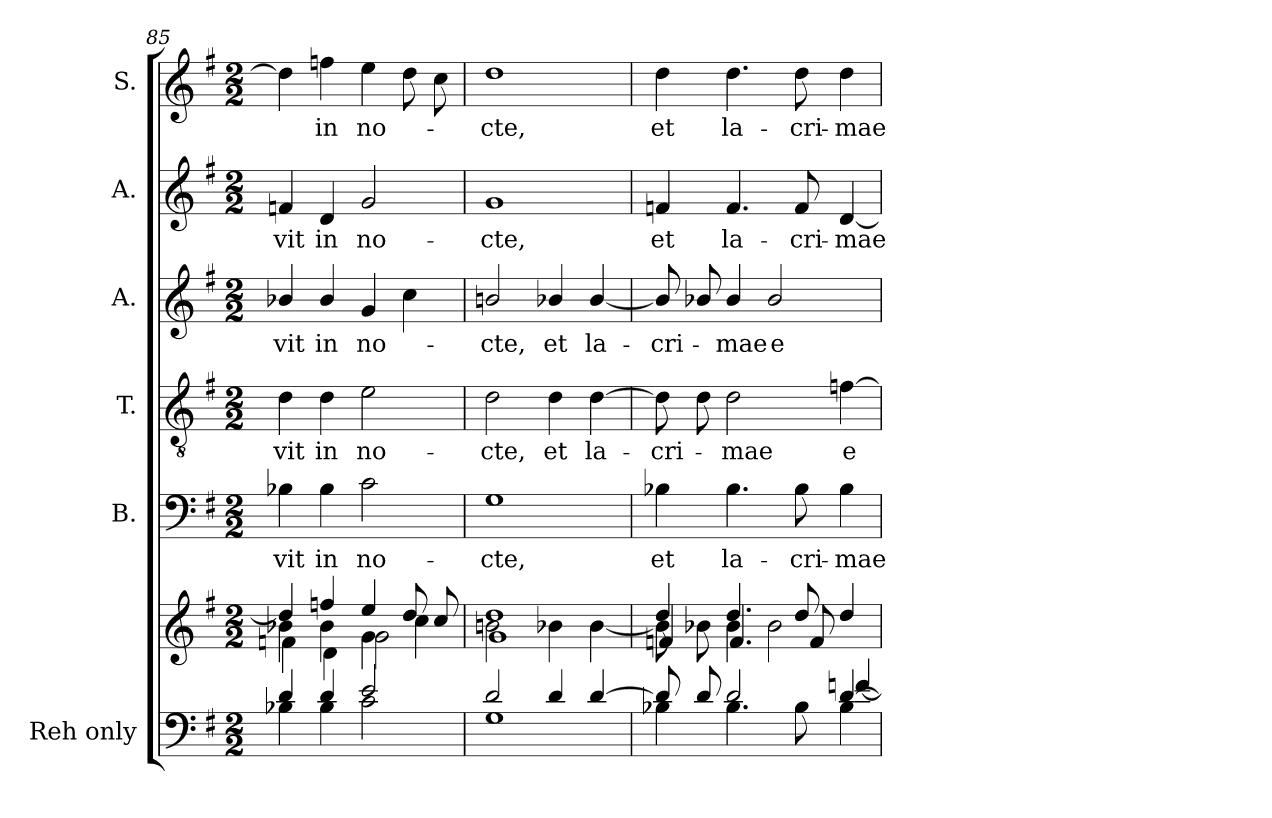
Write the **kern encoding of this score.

**kern	**kern	**kern	**text	**kern	**text	**kern	**text	**kern	**text	**kern	**text
*part6	*part6	*part5	*part5	*part4	*part4	*part3	*part3	*part2	*part2	*part1	*part1
*staff7	*staff6	*staff5	*staff5	*staff4	*staff4	*staff3	*staff3	*staff2	*staff2	*staff1	*staff1
*I"Reh  only	*	*I"B.	*	*I"T.	*	*I"A.	*	*I"A.	*	*I"S.	*
*	*	*I'B.	*	*I'T.	*	*I'A.	*	*I'A.	*	*	*
*clefF4	*clefG2	*clefF4	*	*clefGv2	*	*clefG2	*	*clefG2	*	*clefG2	*
*	*	*	*	*ITrd7c12	*	*	*	*	*	*	*
*k[f#]	*k[f#]	*k[f#]	*	*k[f#]	*	*k[f#]	*	*k[f#]	*	*k[f#]	*
*G:	*G:	*G:	*	*G:	*	*G:	*	*G:	*	*G:	*
*M2/2	*M2/2	*M2/2	*	*M2/2	*	*M2/2	*	*M2/2	*	*M2/2	*
=85	=85	=85	=85	=85	=85	=85	=85	=85	=85	=85	=85
*^	*^	*	*	*	*	*	*	*	*	*	*
*	*	*	*^	*	*	*	*	*	*	*	*	*	*
!	!	!	!	!	!	!LO:LY:b:color=#000000	!	!	!	!	!	!	!	!
!	!	!	!	!	!	!	!	!LO:LY:b:color=#000000	!	!	!	!	!	!
!	!	!	!	!	!	!	!	!	!	!LO:LY:b:color=#000000	!	!	!	!
!	!	!	!	!	!	!	!	!	!	!	!	!LO:LY:b:color=#000000	!	!
4di/	4B-Xi\	4ddi/]	4b-Xi\	4fni\	4B-Xi\	-vit	4Di\	-vit	4b-Xi/	-vit	4fni/	-vit	4ddi\]	.
!	!	!	!	!	!	!LO:LY:b:color=#000000	!	!	!	!	!	!	!	!
!	!	!	!	!	!	!	!	!LO:LY:b:color=#000000	!	!	!	!	!	!
!	!	!	!	!	!	!	!	!	!	!LO:LY:b:color=#000000	!	!	!	!
!	!	!	!	!	!	!	!	!	!	!	!	!LO:LY:b:color=#000000	!	!
!	!	!	!	!	!	!	!	!	!	!	!	!	!	!LO:LY:b:color=#000000
4di/	4B-i\	4ffni/	4b-i\	4di\	4B-i\	in	4Di\	in	4b-i/	in	4di/	in	4ffni\	in
!	!	!	!	!	!	!LO:LY:b:color=#000000	!	!	!	!	!	!	!	!
!	!	!	!	!	!	!	!	!LO:LY:b:color=#000000	!	!	!	!	!	!
!	!	!	!	!	!	!	!	!	!	!LO:LY:b:color=#000000	!	!	!	!
!	!	!	!	!	!	!	!	!	!	!	!	!LO:LY:b:color=#000000	!	!
!	!	!	!	!	!	!	!	!	!	!	!	!	!	!LO:LY:b:color=#000000
2ei/	2ci\	4eei/	4gi\	2gi\	2ci\	no-	2Ei\	no-	4gi/	no-	2gi/	no-	4eei\	no-
.	.	8ddi/	4cci\	.	.	.	.	.	4cci\	.	.	.	8ddi\	.
.	.	8cci/	.	.	.	.	.	.	.	.	.	.	8cci\	.
=86	=86	=86	=86	=86	=86	=86	=86	=86	=86	=86	=86	=86	=86	=86
!	!	!	!	!	!	!LO:LY:b:color=#000000	!	!	!	!	!	!	!	!
!	!	!	!	!	!	!	!	!LO:LY:b:color=#000000	!	!	!	!	!	!
!	!	!	!	!	!	!	!	!	!	!LO:LY:b:color=#000000	!	!	!	!
!	!	!	!	!	!	!	!	!	!	!	!	!LO:LY:b:color=#000000	!	!
!	!	!	!	!	!	!	!	!	!	!	!	!	!	!LO:LY:b:color=#000000
2di/	1Gi	1ddi	2bni\	1gi	1Gi	-cte,	2Di\	-cte,	2bni/	-cte,	1gi	-cte,	1ddi	-cte,
!	!	!	!	!	!	!	!	!LO:LY:b:color=#000000	!	!	!	!	!	!
!	!	!	!	!	!	!	!	!	!	!LO:LY:b:color=#000000	!	!	!	!
4di/	.	.	4b-Xi\	.	.	.	4Di\	et	4b-Xi/	et	.	.	.	.
!	!	!	!	!	!	!	!	!LO:LY:b:color=#000000	!	!	!	!	!	!
!	!	!	!	!	!	!	!	!	!	!LO:LY:b:color=#000000	!	!	!	!
[4di/	.	.	[4b-i\	.	.	.	[4Di\	la-	[4b-i/	la-	.	.	.	.
=87	=87	=87	=87	=87	=87	=87	=87	=87	=87	=87	=87	=87	=87	=87
*	*^	*	*	*	*	*	*	*	*	*	*	*	*	*
!	!	!	!	!	!	!	!LO:LY:b:color=#000000	!	!	!	!	!	!	!	!
!	!	!	!	!	!	!	!	!	!LO:LY:b:color=#000000	!	!	!	!	!	!
!	!	!	!	!	!	!	!	!	!	!	!LO:LY:b:color=#000000	!	!	!	!
!	!	!	!	!	!	!	!	!	!	!	!	!	!LO:LY:b:color=#000000	!	!
!	!	!	!	!	!	!	!	!	!	!	!	!	!	!	!LO:LY:b:color=#000000
2.ryy	8di/]	4B-Xi\	4ddi/	8b-i\]	4fni/	4B-Xi\	et	8Di\]	-cri-	8b-i/]	-cri-	4fni/	et	4ddi\	et
.	8di/	.	.	8b-Xi\	.	.	.	8Di\	.	8b-Xi/	.	.	.	.	.
!	!	!	!	!	!	!	!LO:LY:b:color=#000000	!	!	!	!	!	!	!	!
!	!	!	!	!	!	!	!	!	!LO:LY:b:color=#000000	!	!	!	!	!	!
!	!	!	!	!	!	!	!	!	!	!	!LO:LY:b:color=#000000	!	!	!	!
!	!	!	!	!	!	!	!	!	!	!	!	!	!LO:LY:b:color=#000000	!	!
!	!	!	!	!	!	!	!	!	!	!	!	!	!	!	!LO:LY:b:color=#000000
.	2di/	4.B-i\	4.ddi/	4b-i\	4.fi/	4.B-i\	la-	2Di\	-mae	4b-i/	-mae	4.fi/	la-	4.ddi\	la-
!	!	!	!	!	!	!	!	!	!	!	!LO:LY:b:color=#000000	!	!	!	!
.	.	.	.	2b-i\	.	.	.	.	.	2b-i/	e-	.	.	.	.
!	!	!	!	!	!	!	!LO:LY:b:color=#000000	!	!	!	!	!	!	!	!
!	!	!	!	!	!	!	!	!	!	!	!	!	!LO:LY:b:color=#000000	!	!
!	!	!	!	!	!	!	!	!	!	!	!	!	!	!	!LO:LY:b:color=#000000
.	.	8B-i\	8ddi/	.	8fi/	8B-i\	-cri-	.	.	.	.	8fi/	-cri-	8ddi\	-cri-
!	!	!	!	!	!	!	!LO:LY:b:color=#000000	!	!	!	!	!	!	!	!
!	!	!	!	!	!	!	!	!	!LO:LY:b:color=#000000	!	!	!	!	!	!
!	!	!	!	!	!	!	!	!	!	!	!	!	!LO:LY:b:color=#000000	!	!
!	!	!	!	!	!	!	!	!	!	!	!	!	!	!	!LO:LY:b:color=#000000
[4di/	[4fni/	4B-i\	4ddi/	.	4ryy	4B-i\	-mae	[4Fni\	e-	.	.	[4di/	-mae	4ddi\	-mae
*v	*v	*v	*	*	*	*	*	*	*	*	*	*	*	*	*
*	*v	*v	*v	*	*	*	*	*	*	*	*	*	*
=	=	=	=	=	=	=	=	=	=	=	=
*-	*-	*-	*-	*-	*-	*-	*-	*-	*-	*-	*-
